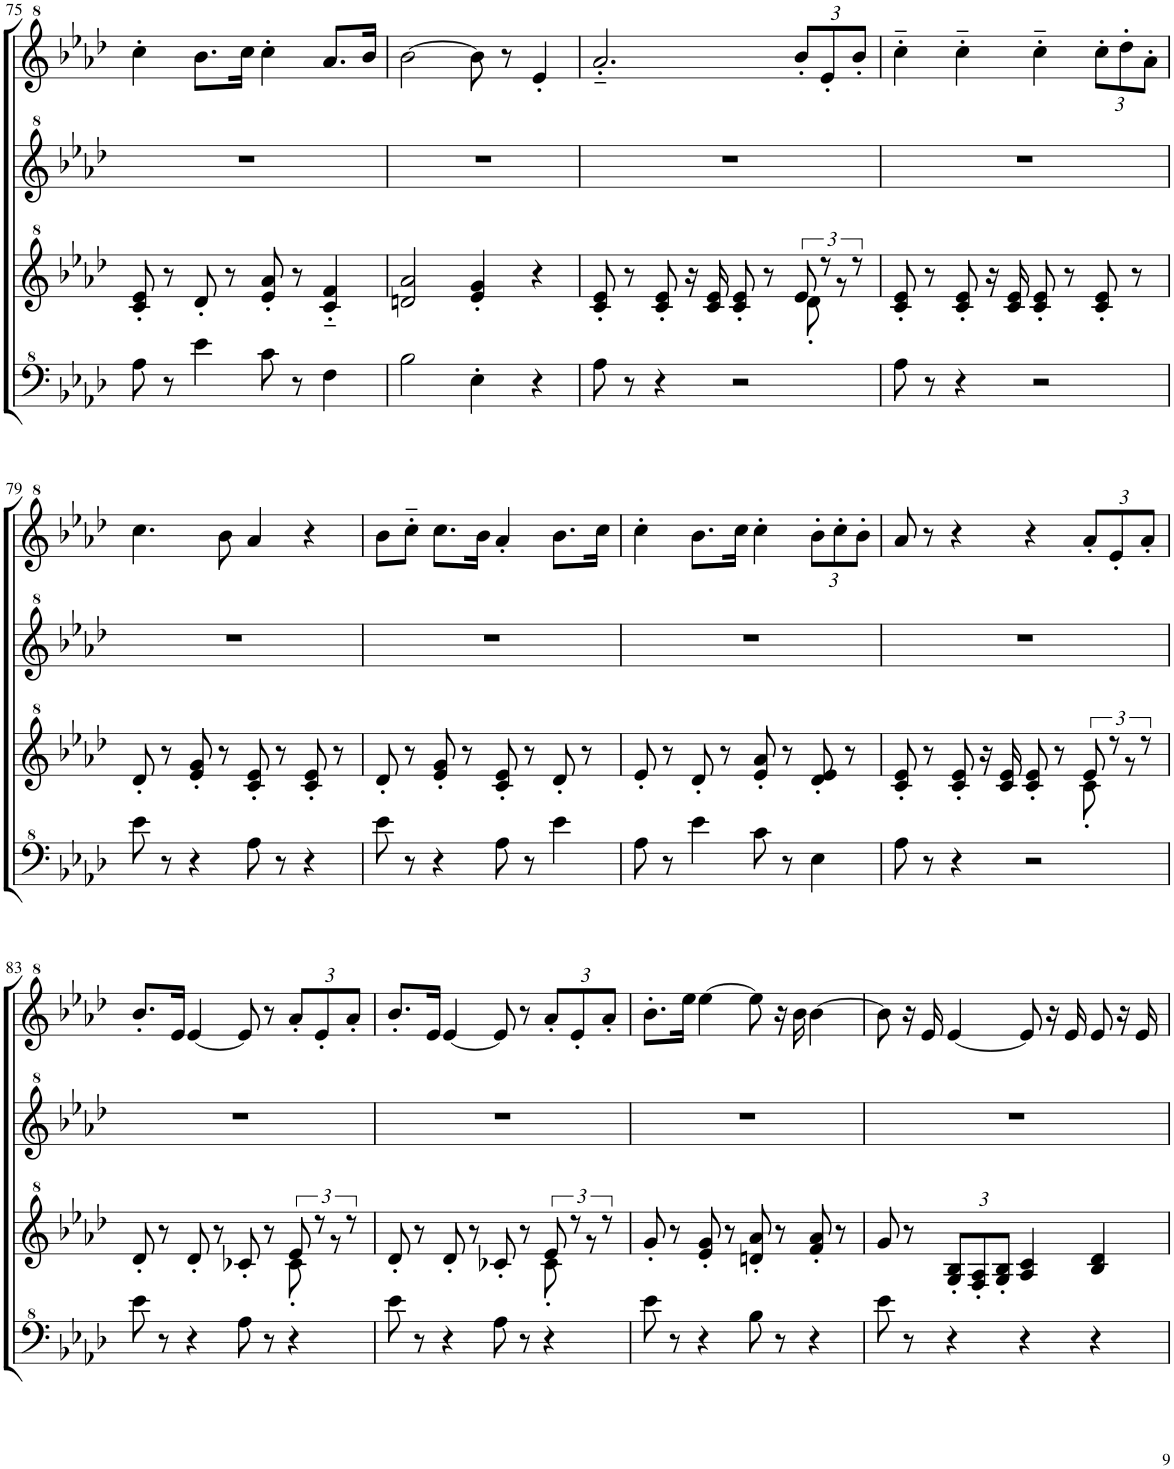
**kern	**kern	**kern	**kern
*part1	*part1	*part1	*part1
*staff4	*staff3	*staff2	*staff1
*I"Model III	*	*	*
!!LO:PB:g=z
*clefF^4	*clefG^2	*clefG^2	*clefG^2
*k[b-e-a-d-]	*k[b-e-a-d-]	*k[b-e-a-d-]	*k[b-e-a-d-]
*M4/4	*M4/4	*M4/4	*M4/4
=75	=75	=75	=75
8a-\	8cc/' 8ee-/'	1r	4ccc'\
8r	8r	.	.
4ee-\	8dd-'/	.	8.bb-\L
.	8r	.	.
.	.	.	16ccc\Jk
8cc\	8ee-/' 8aa-/'	.	4ccc'\
8r	8r	.	.
4f\	4cc/'~ 4ff/'~	.	8.aa-/L
.	.	.	16bb-/Jk
=76	=76	=76	=76
2b-\	2ddn/ 2aa-/	1r	[2bb-\
4e-'\	4ee-/' 4gg/'	.	8bb-\]
.	.	.	8r
4r	4r	.	4ee-'/
=77	=77	=77	=77
*	*^	*	*
8a-\	2.ryy	8cc/' 8ee-/'	1r	2.aa-'~/
8r	.	8r	.	.
4r	.	8cc/' 8ee-/'	.	.
.	.	16r	.	.
.	.	16cc/ 16ee-/	.	.
2r	.	8cc/' 8ee-/'	.	.
.	.	8r	.	.
*	*	*	*	*Xbrackettup
.	8dd-'\	12ee-/	.	12bb-'/L
.	.	12r	.	12ee-'/
.	8r	.	.	.
.	.	12r	.	12bb-'/J
*	*v	*v	*	*
=78	=78	=78	=78
8a-\	8cc/' 8ee-/'	1r	4ccc'~\
8r	8r	.	.
4r	8cc/' 8ee-/'	.	4ccc'~\
.	16r	.	.
.	16cc/ 16ee-/	.	.
2r	8cc/' 8ee-/'	.	4ccc'~\
.	8r	.	.
.	8cc/' 8ee-/'	.	12ccc'\L
.	.	.	12ddd-'\
.	8r	.	.
.	.	.	12aa-'\J
!!LO:LB:g=z
=79	=79	=79	=79
8ee-\	8dd-'/	1r	4.ccc\
8r	8r	.	.
4r	8ee-/' 8gg/'	.	.
.	8r	.	8bb-\
8a-\	8cc/' 8ee-/'	.	4aa-/
8r	8r	.	.
4r	8cc/' 8ee-/'	.	4r
.	8r	.	.
=80	=80	=80	=80
8ee-\	8dd-'/	1r	8bb-\L
8r	8r	.	8ccc'~\J
4r	8ee-/' 8gg/'	.	8.ccc\L
.	8r	.	.
.	.	.	16bb-\Jk
8a-\	8cc/' 8ee-/'	.	4aa-'/
8r	8r	.	.
4ee-\	8dd-'/	.	8.bb-\L
.	8r	.	.
.	.	.	16ccc\Jk
=81	=81	=81	=81
8a-\	8ee-'/	1r	4ccc'\
8r	8r	.	.
4ee-\	8dd-'/	.	8.bb-\L
.	8r	.	.
.	.	.	16ccc\Jk
8cc\	8ee-/' 8aa-/'	.	4ccc'\
8r	8r	.	.
4e-\	8dd-/' 8ee-/'	.	12bb-'\L
.	.	.	12ccc'\
.	8r	.	.
.	.	.	12bb-'\J
=82	=82	=82	=82
*	*^	*	*
8a-\	2.ryy	8cc/' 8ee-/'	1r	8aa-/
8r	.	8r	.	8r
4r	.	8cc/' 8ee-/'	.	4r
.	.	16r	.	.
.	.	16cc/ 16ee-/	.	.
2r	.	8cc/' 8ee-/'	.	4r
.	.	8r	.	.
.	8cc'\	12ee-/	.	12aa-'/L
.	.	12r	.	12ee-'/
.	8r	.	.	.
.	.	12r	.	12aa-'/J
!!LO:LB:g=z
=83	=83	=83	=83	=83
8ee-\	2.ryy	8dd-'/	1r	8.bb-'/L
8r	.	8r	.	.
.	.	.	.	16ee-/Jk
4r	.	8dd-'/	.	[4ee-/
.	.	8r	.	.
8a-\	.	8cc-X'/	.	8ee-/]
8r	.	8r	.	8r
4r	8cc-'\	12ee-/	.	12aa-'/L
.	.	12r	.	12ee-'/
.	8r	.	.	.
.	.	12r	.	12aa-'/J
=84	=84	=84	=84	=84
8ee-\	2.ryy	8dd-'/	1r	8.bb-'/L
8r	.	8r	.	.
.	.	.	.	16ee-/Jk
4r	.	8dd-'/	.	[4ee-/
.	.	8r	.	.
8a-\	.	8cc-X'/	.	8ee-/]
8r	.	8r	.	8r
4r	8cc-'\	12ee-/	.	12aa-'/L
.	.	12r	.	12ee-'/
.	8r	.	.	.
.	.	12r	.	12aa-'/J
*	*v	*v	*	*
=85	=85	=85	=85
8ee-\	8gg'/	1r	8.bb-'\L
8r	8r	.	.
.	.	.	16eee-\Jk
4r	8ee-/' 8gg/'	.	[4eee-\
.	8r	.	.
8b-\	8ddn/' 8aa-/'	.	8eee-\]
8r	8r	.	16r
.	.	.	16bb-\
4r	8ff/' 8aa-/'	.	[4bb-\
.	8r	.	.
=86	=86	=86	=86
8ee-\	8gg/	1r	8bb-\]
8r	8r	.	16r
.	.	.	16ee-/
*	*Xbrackettup	*	*
4r	12g/' 12b-/'L	.	[4ee-/
.	12f/' 12a-/'	.	.
.	12g/' 12b-/'J	.	.
4r	4a-/ 4cc/	.	8ee-/]
.	.	.	16r
.	.	.	16ee-/
4r	4b-/ 4dd-/	.	8ee-/
.	.	.	16r
.	.	.	16ee-/
=	=	=	=
*-	*-	*-	*-
